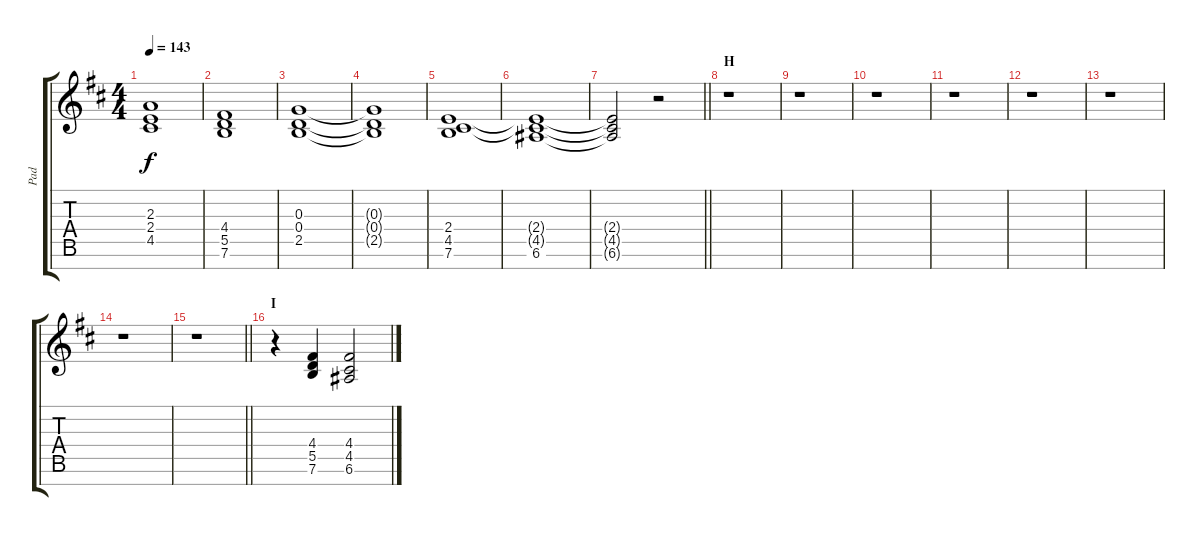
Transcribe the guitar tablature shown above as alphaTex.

\track ("Pad" "Pad") {instrument pad2warm}
\staff {score tabs}
\tuning (E5 B4 G4 D4 A3 E3 B2) {hide}
\ts (4 4)
\tempo 143
\clef g2
\ks d
(2.3{t} 2.4{t} 4.5{t}).1{dy f} |
(4.4 5.5 7.6).1 |
(0.3 0.4 2.5).1 |
(0.3{t} 0.4{t} 2.5{t}).1 |
(2.4 4.5 7.6).1 |
(2.4{t} 4.5{t} 6.6).1 |
\barLineRight lightlight
(2.4{t} 4.5{t} 6.6{t}).2 r.2 |
\section ("" "H")
r.1 |
r.1 |
r.1 |
r.1 |
r.1 |
r.1 |
r.1 |
\barLineRight lightlight
r.1 |
\section ("" "I")
r.4 (4.4 5.5 7.6).4 (4.4 4.5 6.6).2
